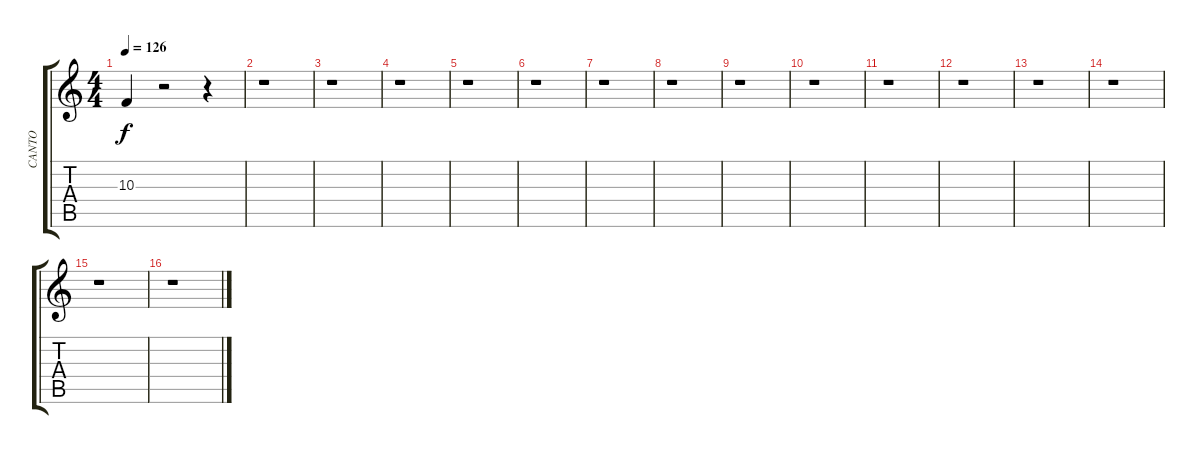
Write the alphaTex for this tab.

\track ("CANTO" "CANTO") {instrument vibraphone}
\staff {score tabs}
\tuning (E4 B3 G3 D3 A2 E2) {hide}
\ts (4 4)
\tempo 126
\clef g2
\ks c
10.3{t}.4{dy f} r.2 r.4 |
r.1 |
r.1 |
r.1 |
r.1 |
r.1 |
r.1 |
r.1 |
r.1 |
r.1 |
r.1 |
r.1 |
r.1 |
r.1 |
r.1 |
r.1
